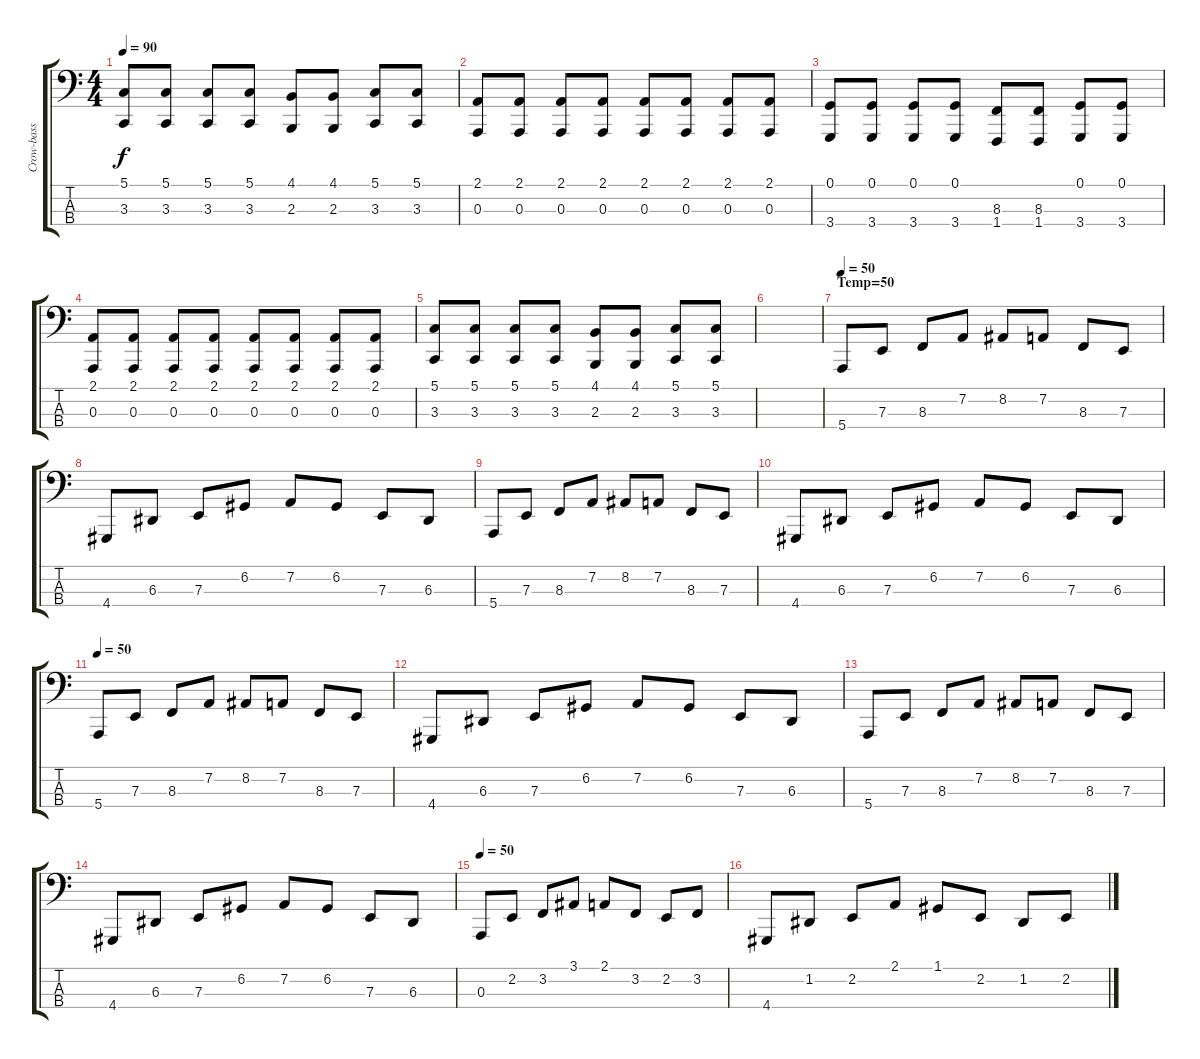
\track ("Crow-bass strings" "Crow-bass ") {instrument stringensemble1}
\staff {score tabs}
\tuning (G2 D2 A1 E1) {hide}
\ts (4 4)
\tempo 90
\clef f4
\ks c
(5.1 3.3).8{dy f} (5.1 3.3).8 (5.1 3.3).8 (5.1 3.3).8 (4.1 2.3).8 (4.1 2.3).8 (5.1 3.3).8 (5.1 3.3).8 |
(2.1 0.3).8 (2.1 0.3).8 (2.1 0.3).8 (2.1 0.3).8 (2.1 0.3).8 (2.1 0.3).8 (2.1 0.3).8 (2.1 0.3).8 |
(0.1 3.4).8 (0.1 3.4).8 (0.1 3.4).8 (0.1 3.4).8 (8.3 1.4).8 (8.3 1.4).8 (0.1 3.4).8 (0.1 3.4).8 |
(2.1 0.3).8 (2.1 0.3).8 (2.1 0.3).8 (2.1 0.3).8 (2.1 0.3).8 (2.1 0.3).8 (2.1 0.3).8 (2.1 0.3).8 |
(5.1 3.3).8 (5.1 3.3).8 (5.1 3.3).8 (5.1 3.3).8 (4.1 2.3).8 (4.1 2.3).8 (5.1 3.3).8 (5.1 3.3).8 |
|
\section ("" "Temp=50")
\tempo 50
5.4.8{volume 4} 7.3.8{volume 13} 8.3.8 7.2.8 8.2.8 7.2.8 8.3.8 7.3.8 |
4.4.8 6.3.8 7.3.8 6.2.8 7.2.8 6.2.8 7.3.8 6.3.8 |
5.4.8 7.3.8 8.3.8 7.2.8 8.2.8 7.2.8 8.3.8 7.3.8 |
4.4.8 6.3.8 7.3.8 6.2.8 7.2.8 6.2.8 7.3.8 6.3.8 |
\tempo 50
5.4.8 7.3.8 8.3.8 7.2.8 8.2.8 7.2.8 8.3.8 7.3.8 |
4.4.8 6.3.8 7.3.8 6.2.8 7.2.8 6.2.8 7.3.8 6.3.8 |
5.4.8 7.3.8 8.3.8 7.2.8 8.2.8 7.2.8 8.3.8 7.3.8 |
4.4.8 6.3.8 7.3.8 6.2.8 7.2.8 6.2.8 7.3.8 6.3.8 |
\tempo 50
0.3.8 2.2.8 3.2.8 3.1.8 2.1.8 3.2.8 2.2.8 3.2.8 |
4.4.8 1.2.8 2.2.8 2.1.8 1.1.8 2.2.8 1.2.8 2.2.8
